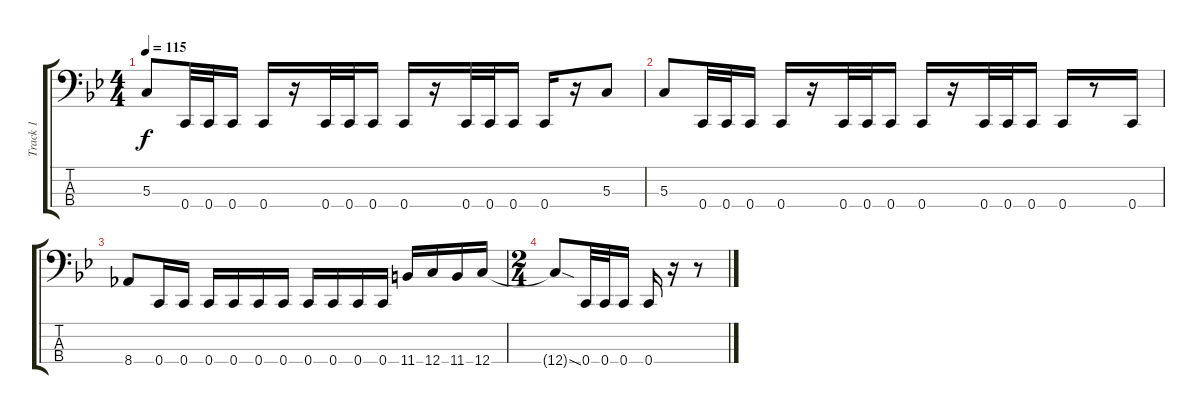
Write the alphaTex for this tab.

\track ("Track 1" "Track 1") {instrument electricbasspick}
\staff {score tabs}
\tuning (F2 C2 G1 C1) {hide}
\ts (4 4)
\tempo 115
\clef f4
\ks bb
5.3.8{dy f} 0.4.32 0.4.32 0.4.16 0.4.16 r.16 0.4.32 0.4.32 0.4.16 0.4.16 r.16 0.4.32 0.4.32 0.4.16 0.4.16 r.16 5.3.8 |
5.3.8 0.4.32 0.4.32 0.4.16 0.4.16 r.16 0.4.32 0.4.32 0.4.16 0.4.16 r.16 0.4.32 0.4.32 0.4.16 0.4.16 r.8 0.4.16 |
8.4.8 0.4.16 0.4.16 0.4.16 0.4.16 0.4.16 0.4.16 0.4.16 0.4.16 0.4.16 0.4.16 11.4.16 12.4.16 11.4.16 12.4.16 |
\ts (2 4)
12.4{sod t}.8 0.4.32 0.4.32 0.4.16 0.4.16 r.16 r.8
